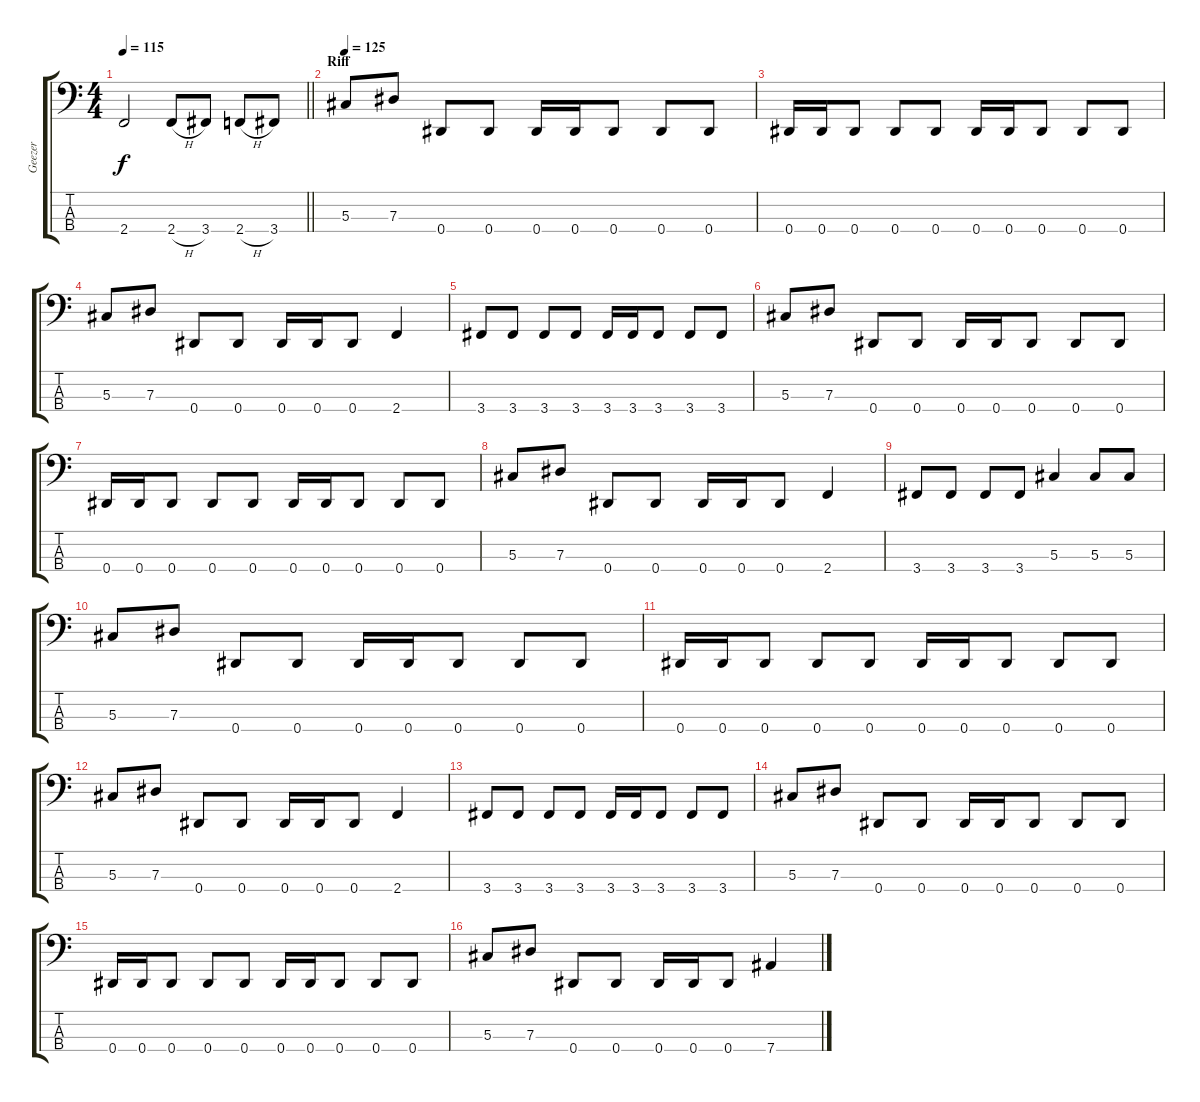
\track ("Geezer" "Geezer") {instrument electricbassfinger}
\staff {score tabs}
\tuning (Gb2 Db2 Ab1 Eb1) {hide}
\ts (4 4)
\tempo 115
\clef f4
\barLineRight lightlight
\ks c
2.4.2{dy f} 2.4{h}.8 3.4.8 2.4{h}.8 3.4.8 |
\section ("" "Riff")
\tempo 125
5.3.8 7.3.8 0.4.8 0.4.8 0.4.16 0.4.16 0.4.8 0.4.8 0.4.8 |
0.4.16 0.4.16 0.4.8 0.4.8 0.4.8 0.4.16 0.4.16 0.4.8 0.4.8 0.4.8 |
5.3.8 7.3.8 0.4.8 0.4.8 0.4.16 0.4.16 0.4.8 2.4.4 |
3.4.8 3.4.8 3.4.8 3.4.8 3.4.16 3.4.16 3.4.8 3.4.8 3.4.8 |
5.3.8 7.3.8 0.4.8 0.4.8 0.4.16 0.4.16 0.4.8 0.4.8 0.4.8 |
0.4.16 0.4.16 0.4.8 0.4.8 0.4.8 0.4.16 0.4.16 0.4.8 0.4.8 0.4.8 |
5.3.8 7.3.8 0.4.8 0.4.8 0.4.16 0.4.16 0.4.8 2.4.4 |
3.4.8 3.4.8 3.4.8 3.4.8 5.3.4 5.3.8 5.3.8 |
5.3.8 7.3.8 0.4.8 0.4.8 0.4.16 0.4.16 0.4.8 0.4.8 0.4.8 |
0.4.16 0.4.16 0.4.8 0.4.8 0.4.8 0.4.16 0.4.16 0.4.8 0.4.8 0.4.8 |
5.3.8 7.3.8 0.4.8 0.4.8 0.4.16 0.4.16 0.4.8 2.4.4 |
3.4.8 3.4.8 3.4.8 3.4.8 3.4.16 3.4.16 3.4.8 3.4.8 3.4.8 |
5.3.8 7.3.8 0.4.8 0.4.8 0.4.16 0.4.16 0.4.8 0.4.8 0.4.8 |
0.4.16 0.4.16 0.4.8 0.4.8 0.4.8 0.4.16 0.4.16 0.4.8 0.4.8 0.4.8 |
5.3.8 7.3.8 0.4.8 0.4.8 0.4.16 0.4.16 0.4.8 7.4.4
